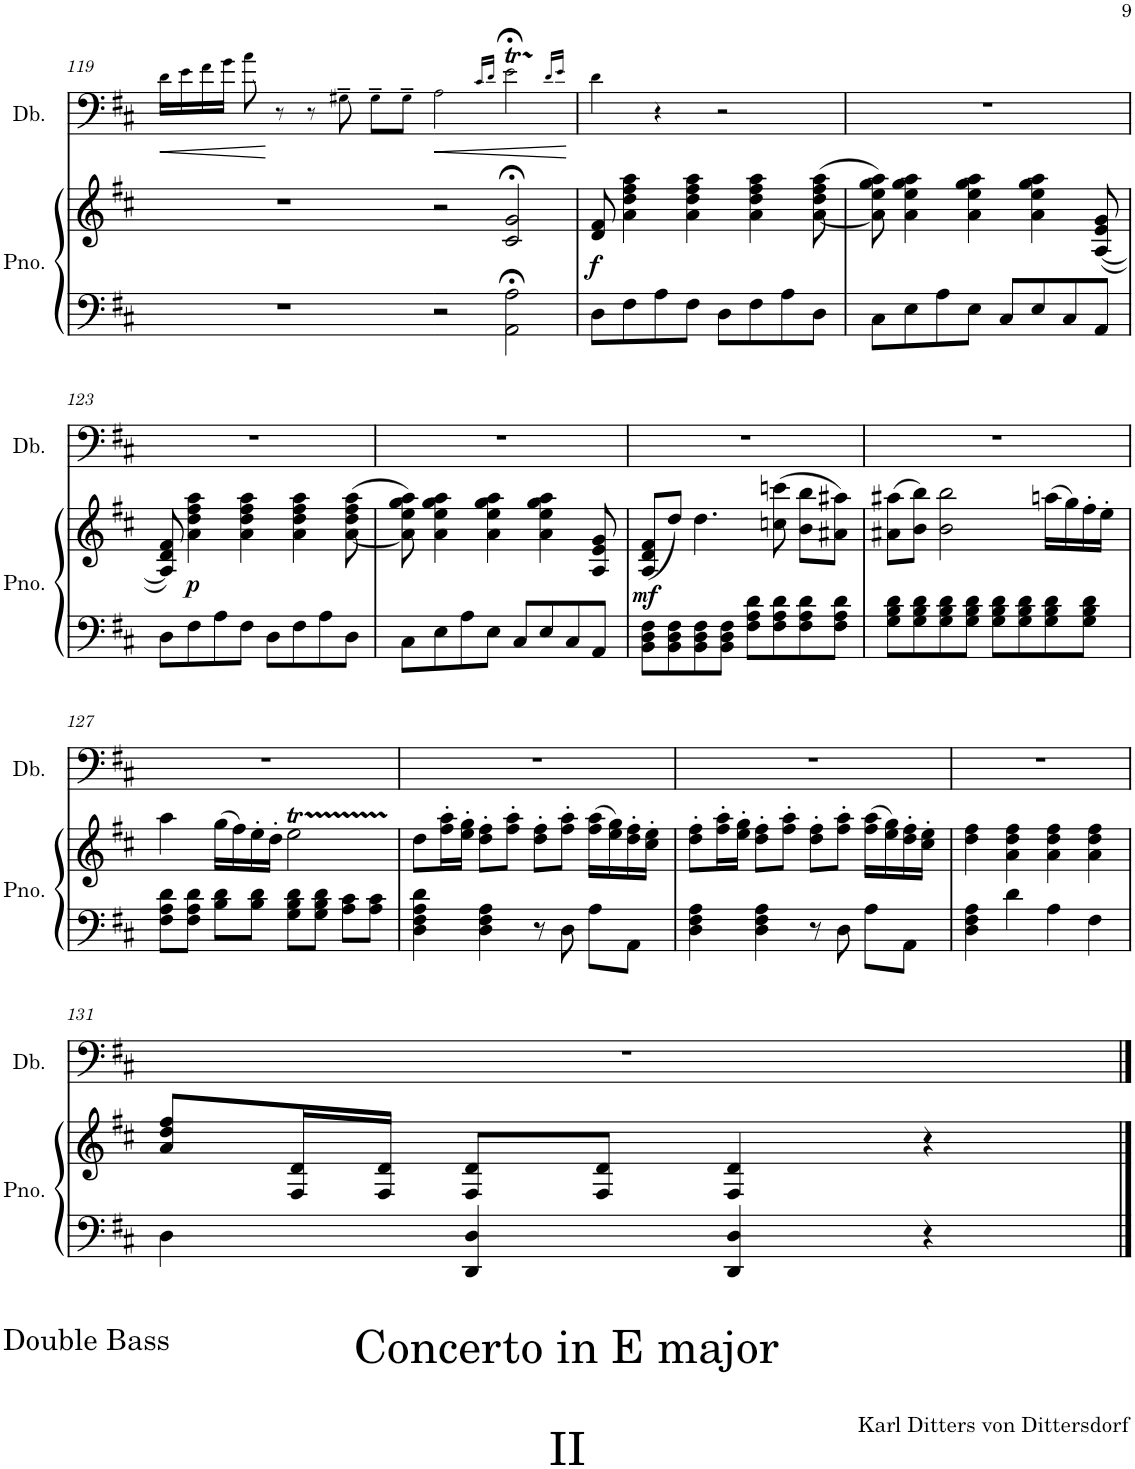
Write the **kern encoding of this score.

**kern	**kern	**dynam	**kern	**dynam
*part2	*part2	*part2	*part1	*part1
*staff3	*staff2	*staff2/3	*staff1	*staff1
*I"Piano	*	*	*I"Double Bass	*
*I'Pno.	*	*	*I'Db.	*
!!LO:PB:g=z
*clefF4	*clefG2	*	*clefF4	*
*	*	*	*Trd7c12	*
*k[f#c#]	*k[f#c#]	*	*k[f#c#]	*
*M4/4	*M4/4	*	*M4/4	*
*met(c)	*met(c)	*	*met(c)	*
=119	=119	=119	=119	=119
!	!	!	!	!LO:HP:b
1r	1r	.	16d!\LL	<
.	.	.	16e!\	.
.	.	.	16f#!\	.
.	.	.	16g!\JJ	.
.	.	.	8a!\	.
.	.	.	8r	[
.	.	.	8r	.
.	.	.	8G#X~!\	.
.	.	.	8G#~!\L	.
.	.	.	8G#~!\J	.
=120-	=120-	=120-	=120-	=120-
!	!	!	!	!LO:HP:b
2r	2r	.	2A!\	<
.	.	.	16qc#/LL	.
.	.	.	16qd/JJ	.
2AA\;< 2A\;<	2c#/;< 2g/;<	.	2e;<T!\	.
.	.	.	16qd/LL	.
.	.	.	16qe/JJ	.
.	.	.	.	[
=121	=121	=121	=121	=121
!	!	!LO:DY:b	!	!
8D\L	8d/ 8f#/	f	4d!\	.
8F#\	4a\ 4dd\ 4ff#\ 4aa\	.	.	.
8A\	.	.	4r	.
8F#\J	4a\ 4dd\ 4ff#\ 4aa\	.	.	.
8D\L	.	.	2r	.
8F#\	4a\ 4dd\ 4ff#\ 4aa\	.	.	.
8A\	.	.	.	.
8D\J	([8a\ 8dd\ 8ff#\ 8aa\	.	.	.
=122	=122	=122	=122	=122
8C#\L	8a\] 8ee\ 8gg\ 8aa\)	.	1r	.
8E\	4a\ 4ee\ 4gg\ 4aa\	.	.	.
8A\	.	.	.	.
8E\J	4a\ 4ee\ 4gg\ 4aa\	.	.	.
8C#/L	.	.	.	.
8E/	4a\ 4ee\ 4gg\ 4aa\	.	.	.
8C#/	.	.	.	.
8AA/J	([8A/ 8e/ 8g/	.	.	.
!!LO:LB:g=z
=123	=123	=123	=123	=123
8D\L	8A/] 8d/ 8f#/)	.	1r	.
!	!	!LO:DY:b	!	!
8F#\	4a\ 4dd\ 4ff#\ 4aa\	p	.	.
8A\	.	.	.	.
8F#\J	4a\ 4dd\ 4ff#\ 4aa\	.	.	.
8D\L	.	.	.	.
8F#\	4a\ 4dd\ 4ff#\ 4aa\	.	.	.
8A\	.	.	.	.
8D\J	([8a\ 8dd\ 8ff#\ 8aa\	.	.	.
=124	=124	=124	=124	=124
8C#\L	8a\] 8ee\ 8gg\ 8aa\)	.	1r	.
8E\	4a\ 4ee\ 4gg\ 4aa\	.	.	.
8A\	.	.	.	.
8E\J	4a\ 4ee\ 4gg\ 4aa\	.	.	.
8C#/L	.	.	.	.
8E/	4a\ 4ee\ 4gg\ 4aa\	.	.	.
8C#/	.	.	.	.
8AA/J	8A/ 8e/ 8g/	.	.	.
=125	=125	=125	=125	=125
!	!	!LO:DY:b	!	!
8BB\ 8D\ 8F#\L	(8A/ 8d/ 8f#/L	mf	1r	.
8BB\ 8D\ 8F#\	8dd/J)	.	.	.
8BB\ 8D\ 8F#\	4.dd\	.	.	.
8BB\ 8D\ 8F#\J	.	.	.	.
8F#\ 8A\ 8d\L	.	.	.	.
8F#\ 8A\ 8d\	(8ccn\ 8cccn\	.	.	.
8F#\ 8A\ 8d\	8b\ 8bb\L	.	.	.
8F#\ 8A\ 8d\J	8a#X\ 8aa#X\J)	.	.	.
=126	=126	=126	=126	=126
8G\ 8B\ 8d\L	(8a#X\ 8aa#X\L	.	1r	.
8G\ 8B\ 8d\	8b\ 8bb\J)	.	.	.
8G\ 8B\ 8d\	2b\ 2bb\	.	.	.
8G\ 8B\ 8d\J	.	.	.	.
8G\ 8B\ 8d\L	.	.	.	.
8G\ 8B\ 8d\	.	.	.	.
8G\ 8B\ 8d\	(16aan\LL	.	.	.
.	16gg\)	.	.	.
8G\ 8B\ 8d\J	16ff#'\	.	.	.
.	16ee'\JJ	.	.	.
!!LO:LB:g=z
=127	=127	=127	=127	=127
8F#\ 8A\ 8d\L	4aa\	.	1r	.
8F#\ 8A\ 8d\J	.	.	.	.
8B\ 8d\L	(16gg\LL	.	.	.
.	16ff#\)	.	.	.
8B\ 8d\J	16ee'\	.	.	.
.	16dd'\JJ	.	.	.
8G\ 8B\ 8d\L	2eeT\	.	.	.
8G\ 8B\ 8d\J	.	.	.	.
8A\ 8c#\L	.	.	.	.
8A\ 8c#\J	.	.	.	.
=128	=128	=128	=128	=128
4D\ 4F#\ 4A\ 4d\	8dd\L	.	1r	.
.	16ff#\' 16aa\'L	.	.	.
.	16ee\' 16gg\'JJ	.	.	.
4D\ 4F#\ 4A\	8dd\' 8ff#\'L	.	.	.
.	8ff#\' 8aa\'J	.	.	.
8r	8dd\' 8ff#\'L	.	.	.
8D\	8ff#\' 8aa\'J	.	.	.
8A\L	(16ff#\ 16aa\LL	.	.	.
.	16ee\ 16gg\)	.	.	.
8AA\J	16dd\' 16ff#\'	.	.	.
.	16cc#\' 16ee\'JJ	.	.	.
=129	=129	=129	=129	=129
4D\ 4F#\ 4A\	8dd\' 8ff#\'L	.	1r	.
.	16ff#\' 16aa\'L	.	.	.
.	16ee\' 16gg\'JJ	.	.	.
4D\ 4F#\ 4A\	8dd\' 8ff#\'L	.	.	.
.	8ff#\' 8aa\'J	.	.	.
8r	8dd\' 8ff#\'L	.	.	.
8D\	8ff#\' 8aa\'J	.	.	.
8A\L	(16ff#\ 16aa\LL	.	.	.
.	16ee\ 16gg\)	.	.	.
8AA\J	16dd\' 16ff#\'	.	.	.
.	16cc#\' 16ee\'JJ	.	.	.
=130	=130	=130	=130	=130
4D\ 4F#\ 4A\	4dd\ 4ff#\	.	1r	.
4d\	4a\ 4dd\ 4ff#\	.	.	.
4A\	4a\ 4dd\ 4ff#\	.	.	.
4F#\	4a\ 4dd\ 4ff#\	.	.	.
!!LO:LB:g=z
=131	=131	=131	=131	=131
4D\	8a/ 8dd/ 8ff#/L	.	1r	.
.	16F#/ 16d/L	.	.	.
.	16F#/ 16d/JJ	.	.	.
4DD/ 4D/	8F#/ 8d/L	.	.	.
.	8F#/ 8d/J	.	.	.
4DD/ 4D/	4F#/ 4d/	.	.	.
4r	4r	.	.	.
==	==	==	==	==
*-	*-	*-	*-	*-
